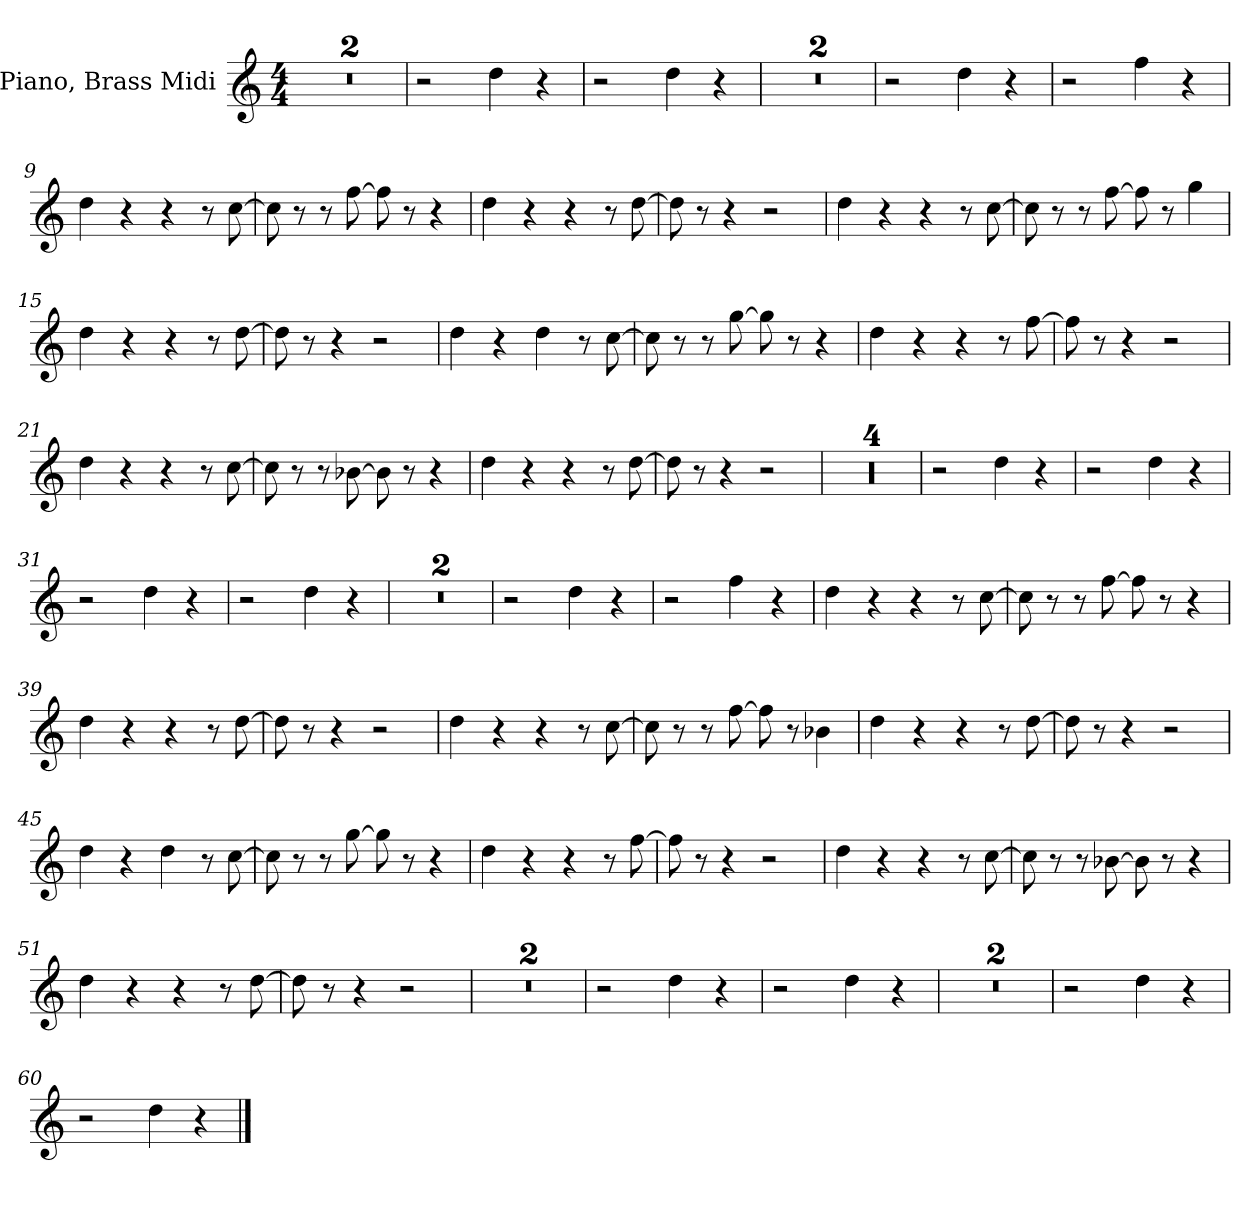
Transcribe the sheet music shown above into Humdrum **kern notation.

**kern
*part1
*staff1
*I"Piano, Brass Midi
*I'Pno.
*clefG2
*M4/4
=1
1r
=2
1r
=3
2r
4dd
4r
=4
2r
4dd
4r
=5
1r
=6
1r
=7
2r
4dd
4r
=8
2r
4ff
4r
!!LO:LB:g=z
=9
4dd
4r
4r
8r
[8cc
=10
8cc]
8r
8r
[8ff
8ff]
8r
4r
=11
4dd
4r
4r
8r
[8dd
=12
8dd]
8r
4r
2r
=13
4dd
4r
4r
8r
[8cc
=14
8cc]
8r
8r
[8ff
8ff]
8r
4gg
!!LO:LB:g=z
=15
4dd
4r
4r
8r
[8dd
=16
8dd]
8r
4r
2r
=17
4dd
4r
4dd
8r
[8cc
=18
8cc]
8r
8r
[8gg
8gg]
8r
4r
=19
4dd
4r
4r
8r
[8ff
=20
8ff]
8r
4r
2r
!!LO:LB:g=z
=21
4dd
4r
4r
8r
[8cc
=22
8cc]
8r
8r
[8b-X
8b-]
8r
4r
=23
4dd
4r
4r
8r
[8dd
=24
8dd]
8r
4r
2r
=25
1r
=26
1r
=27
1r
=28
1r
!!LO:LB:g=z
=29
2r
4dd
4r
=30
2r
4dd
4r
=31
2r
4dd
4r
=32
2r
4dd
4r
=33
1r
=34
1r
=35
2r
4dd
4r
=36
2r
4ff
4r
!!LO:LB:g=z
=37
4dd
4r
4r
8r
[8cc
=38
8cc]
8r
8r
[8ff
8ff]
8r
4r
=39
4dd
4r
4r
8r
[8dd
=40
8dd]
8r
4r
2r
=41
4dd
4r
4r
8r
[8cc
=42
8cc]
8r
8r
[8ff
8ff]
8r
4b-X
!!LO:LB:g=z
=43
4dd
4r
4r
8r
[8dd
=44
8dd]
8r
4r
2r
=45
4dd
4r
4dd
8r
[8cc
=46
8cc]
8r
8r
[8gg
8gg]
8r
4r
=47
4dd
4r
4r
8r
[8ff
=48
8ff]
8r
4r
2r
!!LO:LB:g=z
=49
4dd
4r
4r
8r
[8cc
=50
8cc]
8r
8r
[8b-X
8b-]
8r
4r
=51
4dd
4r
4r
8r
[8dd
=52
8dd]
8r
4r
2r
=53
1r
=54
1r
=55
2r
4dd
4r
!!LO:LB:g=z
=56
2r
4dd
4r
=57
1r
=58
1r
=59
2r
4dd
4r
=60
2r
4dd
4r
==
*-
